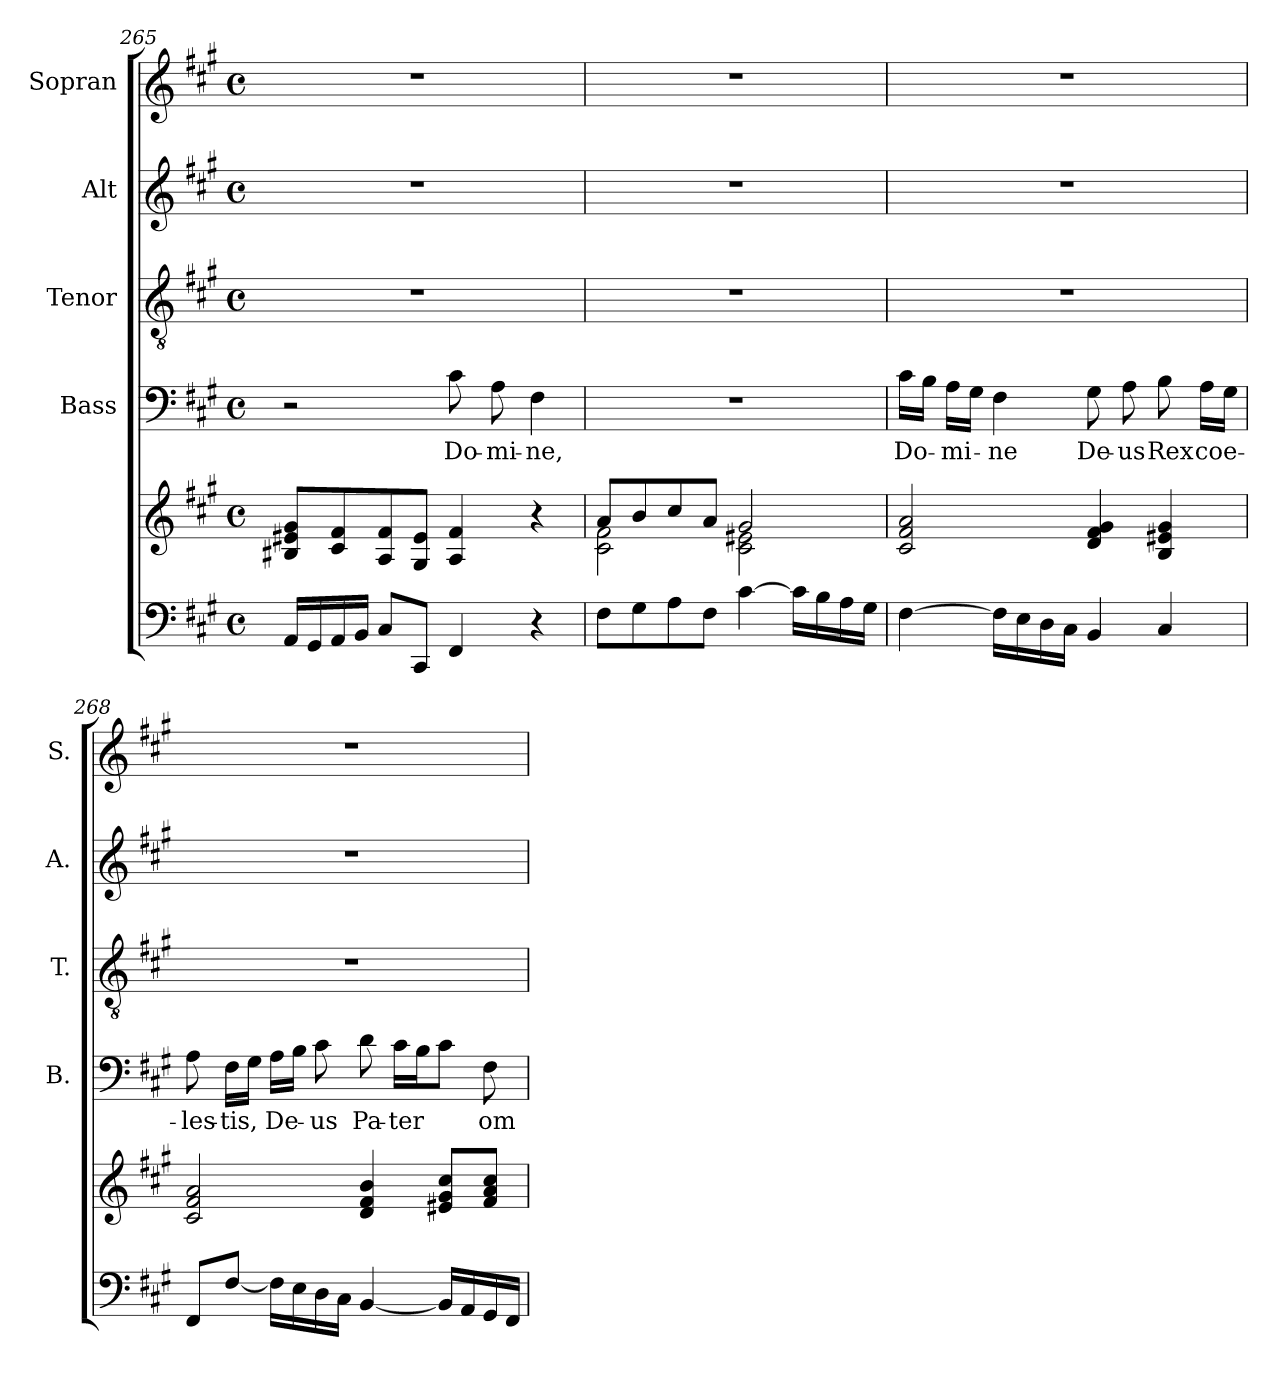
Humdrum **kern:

**kern	**kern	**kern	**text	**kern	**kern	**kern
*part5	*part5	*part4	*part4	*part3	*part2	*part1
*staff6	*staff5	*staff4	*staff4	*staff3	*staff2	*staff1
*	*	*I"Bass	*	*I"Tenor	*I"Alt	*I"Sopran
*	*	*I'B.	*	*I'T.	*I'A.	*I'S.
*clefF4	*clefG2	*clefF4	*	*clefGv2	*clefG2	*clefG2
*k[f#c#g#]	*k[f#c#g#]	*k[f#c#g#]	*	*k[f#c#g#]	*k[f#c#g#]	*k[f#c#g#]
*A:	*A:	*A:	*	*A:	*A:	*A:
*M4/4	*M4/4	*M4/4	*	*M4/4	*M4/4	*M4/4
*met(c)	*met(c)	*met(c)	*	*met(c)	*met(c)	*met(c)
=265	=265	=265	=265	=265	=265	=265
16AA/LL	8B#X/ 8e#X/ 8g#/L	2r	.	1r	1r	1r
16GG#/	.	.	.	.	.	.
16AA/	8c#/ 8f#/	.	.	.	.	.
16BB/JJ	.	.	.	.	.	.
8C#/L	8A/ 8f#/	.	.	.	.	.
8CC#/J	8G#/ 8e#/J	.	.	.	.	.
!	!	!	!LO:LY:b	!	!	!
4FF#/	4A/ 4f#/	8c#\	Do-	.	.	.
!	!	!	!LO:LY:b	!	!	!
.	.	8A\	-mi-	.	.	.
!	!	!	!LO:LY:b	!	!	!
4r	4r	4F#\	-ne,	.	.	.
=266	=266	=266	=266	=266	=266	=266
*	*^	*	*	*	*	*
8F#\L	8a/L	2c#\ 2f#\	1r	.	1r	1r	1r
8G#\	8b/	.	.	.	.	.	.
8A\	8cc#/	.	.	.	.	.	.
8F#\J	8a/J	.	.	.	.	.	.
[4c#\	2g#/	2c#\ 2e#X\	.	.	.	.	.
16c#\LL]	.	.	.	.	.	.	.
16B\	.	.	.	.	.	.	.
16A\	.	.	.	.	.	.	.
16G#\JJ	.	.	.	.	.	.	.
*	*v	*v	*	*	*	*	*
=267	=267	=267	=267	=267	=267	=267
!	!	!	!LO:LY:b	!	!	!
[4F#\	2c#/ 2f#/ 2a/	16c#\LL	Do-	1r	1r	1r
.	.	16B\JJ	.	.	.	.
!	!	!	!LO:LY:b	!	!	!
.	.	16A\LL	-mi-	.	.	.
.	.	16G#\JJ	.	.	.	.
!	!	!	!LO:LY:b	!	!	!
16F#\LL]	.	4F#\	-ne	.	.	.
16E\	.	.	.	.	.	.
16D\	.	.	.	.	.	.
16C#\JJ	.	.	.	.	.	.
!	!	!	!LO:LY:b	!	!	!
4BB/	4d/ 4f#/ 4g#/	8G#\	De-	.	.	.
!	!	!	!LO:LY:b	!	!	!
.	.	8A\	-us	.	.	.
!	!	!	!LO:LY:b	!	!	!
4C#/	4B/ 4e#X/ 4g#/	8B\	Rex	.	.	.
!	!	!	!LO:LY:b	!	!	!
.	.	16A\LL	coe-	.	.	.
.	.	16G#\JJ	.	.	.	.
!!LO:PB:g=z
=268	=268	=268	=268	=268	=268	=268
!	!	!	!LO:LY:b	!	!	!
8FF#/L	2c#/ 2f#/ 2a/	8A\	-les-	1r	1r	1r
!	!	!	!LO:LY:b	!	!	!
[8F#/J	.	16F#\LL	-tis,	.	.	.
.	.	16G#\JJ	.	.	.	.
!	!	!	!LO:LY:b	!	!	!
16F#\LL]	.	16A\LL	De-	.	.	.
16E\	.	16B\JJ	.	.	.	.
!	!	!	!LO:LY:b	!	!	!
16D\	.	8c#\	-us	.	.	.
16C#\JJ	.	.	.	.	.	.
!	!	!	!LO:LY:b	!	!	!
[4BB/	4d/ 4f#/ 4b/	8d\	Pa-	.	.	.
!	!	!	!LO:LY:b	!	!	!
.	.	16c#\LL	-ter	.	.	.
.	.	16B\J	.	.	.	.
16BB/LL]	8e#X/ 8g#/ 8cc#/L	8c#\J	.	.	.	.
16AA/	.	.	.	.	.	.
!	!	!	!LO:LY:b	!	!	!
16GG#/	8f#/ 8a/ 8cc#/J	8F#\	om-	.	.	.
16FF#/JJ	.	.	.	.	.	.
=	=	=	=	=	=	=
*-	*-	*-	*-	*-	*-	*-
